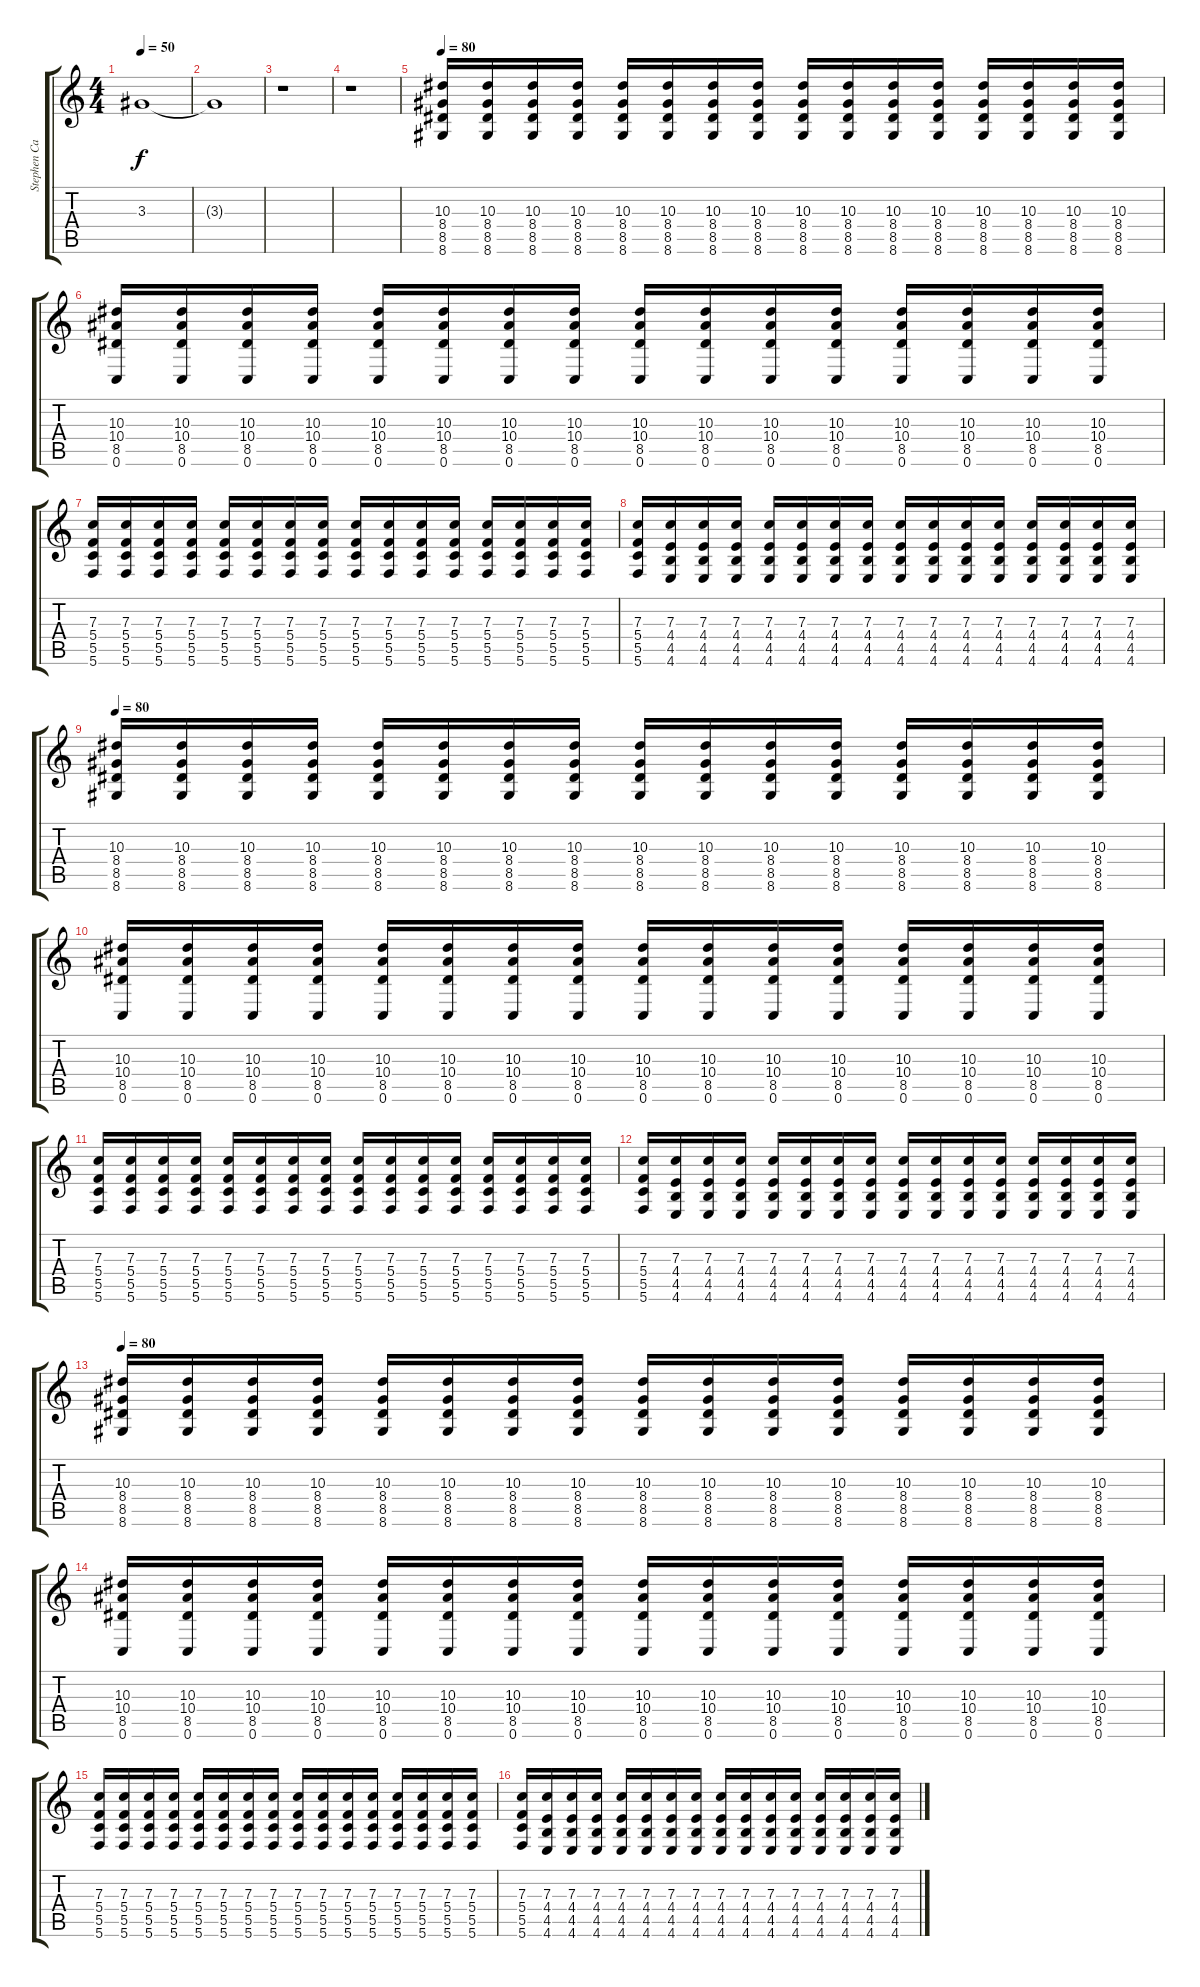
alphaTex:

\track ("Stephen Carpenter" "Stephen Ca") {instrument overdrivenguitar}
\staff {score tabs}
\tuning (D4 A3 F3 C3 G2 C2) {hide}
\ts (4 4)
\tempo 50
\clef g2
\ks c
3.3{t}.1{dy f} |
3.3{t}.1 |
r.1 |
r.1 |
\tempo 80
(10.3 8.4 8.5 8.6).16 (10.3 8.4 8.5 8.6).16 (10.3 8.4 8.5 8.6).16 (10.3 8.4 8.5 8.6).16 (10.3 8.4 8.5 8.6).16 (10.3 8.4 8.5 8.6).16 (10.3 8.4 8.5 8.6).16 (10.3 8.4 8.5 8.6).16 (10.3 8.4 8.5 8.6).16 (10.3 8.4 8.5 8.6).16 (10.3 8.4 8.5 8.6).16 (10.3 8.4 8.5 8.6).16 (10.3 8.4 8.5 8.6).16 (10.3 8.4 8.5 8.6).16 (10.3 8.4 8.5 8.6).16 (10.3 8.4 8.5 8.6).16 |
(10.3 10.4 8.5 0.6).16 (10.3 10.4 8.5 0.6).16 (10.3 10.4 8.5 0.6).16 (10.3 10.4 8.5 0.6).16 (10.3 10.4 8.5 0.6).16 (10.3 10.4 8.5 0.6).16 (10.3 10.4 8.5 0.6).16 (10.3 10.4 8.5 0.6).16 (10.3 10.4 8.5 0.6).16 (10.3 10.4 8.5 0.6).16 (10.3 10.4 8.5 0.6).16 (10.3 10.4 8.5 0.6).16 (10.3 10.4 8.5 0.6).16 (10.3 10.4 8.5 0.6).16 (10.3 10.4 8.5 0.6).16 (10.3 10.4 8.5 0.6).16 |
(7.3 5.4 5.5 5.6).16 (7.3 5.4 5.5 5.6).16 (7.3 5.4 5.5 5.6).16 (7.3 5.4 5.5 5.6).16 (7.3 5.4 5.5 5.6).16 (7.3 5.4 5.5 5.6).16 (7.3 5.4 5.5 5.6).16 (7.3 5.4 5.5 5.6).16 (7.3 5.4 5.5 5.6).16 (7.3 5.4 5.5 5.6).16 (7.3 5.4 5.5 5.6).16 (7.3 5.4 5.5 5.6).16 (7.3 5.4 5.5 5.6).16 (7.3 5.4 5.5 5.6).16 (7.3 5.4 5.5 5.6).16 (7.3 5.4 5.5 5.6).16 |
(7.3 5.4 5.5 5.6).16 (7.3 4.4 4.5 4.6).16 (7.3 4.4 4.5 4.6).16 (7.3 4.4 4.5 4.6).16 (7.3 4.4 4.5 4.6).16 (7.3 4.4 4.5 4.6).16 (7.3 4.4 4.5 4.6).16 (7.3 4.4 4.5 4.6).16 (7.3 4.4 4.5 4.6).16 (7.3 4.4 4.5 4.6).16 (7.3 4.4 4.5 4.6).16 (7.3 4.4 4.5 4.6).16 (7.3 4.4 4.5 4.6).16 (7.3 4.4 4.5 4.6).16 (7.3 4.4 4.5 4.6).16 (7.3 4.4 4.5 4.6).16 |
\tempo 80
(10.3 8.4 8.5 8.6).16 (10.3 8.4 8.5 8.6).16 (10.3 8.4 8.5 8.6).16 (10.3 8.4 8.5 8.6).16 (10.3 8.4 8.5 8.6).16 (10.3 8.4 8.5 8.6).16 (10.3 8.4 8.5 8.6).16 (10.3 8.4 8.5 8.6).16 (10.3 8.4 8.5 8.6).16 (10.3 8.4 8.5 8.6).16 (10.3 8.4 8.5 8.6).16 (10.3 8.4 8.5 8.6).16 (10.3 8.4 8.5 8.6).16 (10.3 8.4 8.5 8.6).16 (10.3 8.4 8.5 8.6).16 (10.3 8.4 8.5 8.6).16 |
(10.3 10.4 8.5 0.6).16 (10.3 10.4 8.5 0.6).16 (10.3 10.4 8.5 0.6).16 (10.3 10.4 8.5 0.6).16 (10.3 10.4 8.5 0.6).16 (10.3 10.4 8.5 0.6).16 (10.3 10.4 8.5 0.6).16 (10.3 10.4 8.5 0.6).16 (10.3 10.4 8.5 0.6).16 (10.3 10.4 8.5 0.6).16 (10.3 10.4 8.5 0.6).16 (10.3 10.4 8.5 0.6).16 (10.3 10.4 8.5 0.6).16 (10.3 10.4 8.5 0.6).16 (10.3 10.4 8.5 0.6).16 (10.3 10.4 8.5 0.6).16 |
(7.3 5.4 5.5 5.6).16 (7.3 5.4 5.5 5.6).16 (7.3 5.4 5.5 5.6).16 (7.3 5.4 5.5 5.6).16 (7.3 5.4 5.5 5.6).16 (7.3 5.4 5.5 5.6).16 (7.3 5.4 5.5 5.6).16 (7.3 5.4 5.5 5.6).16 (7.3 5.4 5.5 5.6).16 (7.3 5.4 5.5 5.6).16 (7.3 5.4 5.5 5.6).16 (7.3 5.4 5.5 5.6).16 (7.3 5.4 5.5 5.6).16 (7.3 5.4 5.5 5.6).16 (7.3 5.4 5.5 5.6).16 (7.3 5.4 5.5 5.6).16 |
(7.3 5.4 5.5 5.6).16 (7.3 4.4 4.5 4.6).16 (7.3 4.4 4.5 4.6).16 (7.3 4.4 4.5 4.6).16 (7.3 4.4 4.5 4.6).16 (7.3 4.4 4.5 4.6).16 (7.3 4.4 4.5 4.6).16 (7.3 4.4 4.5 4.6).16 (7.3 4.4 4.5 4.6).16 (7.3 4.4 4.5 4.6).16 (7.3 4.4 4.5 4.6).16 (7.3 4.4 4.5 4.6).16 (7.3 4.4 4.5 4.6).16 (7.3 4.4 4.5 4.6).16 (7.3 4.4 4.5 4.6).16 (7.3 4.4 4.5 4.6).16 |
\tempo 80
(10.3 8.4 8.5 8.6).16 (10.3 8.4 8.5 8.6).16 (10.3 8.4 8.5 8.6).16 (10.3 8.4 8.5 8.6).16 (10.3 8.4 8.5 8.6).16 (10.3 8.4 8.5 8.6).16 (10.3 8.4 8.5 8.6).16 (10.3 8.4 8.5 8.6).16 (10.3 8.4 8.5 8.6).16 (10.3 8.4 8.5 8.6).16 (10.3 8.4 8.5 8.6).16 (10.3 8.4 8.5 8.6).16 (10.3 8.4 8.5 8.6).16 (10.3 8.4 8.5 8.6).16 (10.3 8.4 8.5 8.6).16 (10.3 8.4 8.5 8.6).16 |
(10.3 10.4 8.5 0.6).16 (10.3 10.4 8.5 0.6).16 (10.3 10.4 8.5 0.6).16 (10.3 10.4 8.5 0.6).16 (10.3 10.4 8.5 0.6).16 (10.3 10.4 8.5 0.6).16 (10.3 10.4 8.5 0.6).16 (10.3 10.4 8.5 0.6).16 (10.3 10.4 8.5 0.6).16 (10.3 10.4 8.5 0.6).16 (10.3 10.4 8.5 0.6).16 (10.3 10.4 8.5 0.6).16 (10.3 10.4 8.5 0.6).16 (10.3 10.4 8.5 0.6).16 (10.3 10.4 8.5 0.6).16 (10.3 10.4 8.5 0.6).16 |
(7.3 5.4 5.5 5.6).16 (7.3 5.4 5.5 5.6).16 (7.3 5.4 5.5 5.6).16 (7.3 5.4 5.5 5.6).16 (7.3 5.4 5.5 5.6).16 (7.3 5.4 5.5 5.6).16 (7.3 5.4 5.5 5.6).16 (7.3 5.4 5.5 5.6).16 (7.3 5.4 5.5 5.6).16 (7.3 5.4 5.5 5.6).16 (7.3 5.4 5.5 5.6).16 (7.3 5.4 5.5 5.6).16 (7.3 5.4 5.5 5.6).16 (7.3 5.4 5.5 5.6).16 (7.3 5.4 5.5 5.6).16 (7.3 5.4 5.5 5.6).16 |
(7.3 5.4 5.5 5.6).16 (7.3 4.4 4.5 4.6).16 (7.3 4.4 4.5 4.6).16 (7.3 4.4 4.5 4.6).16 (7.3 4.4 4.5 4.6).16 (7.3 4.4 4.5 4.6).16 (7.3 4.4 4.5 4.6).16 (7.3 4.4 4.5 4.6).16 (7.3 4.4 4.5 4.6).16 (7.3 4.4 4.5 4.6).16 (7.3 4.4 4.5 4.6).16 (7.3 4.4 4.5 4.6).16 (7.3 4.4 4.5 4.6).16 (7.3 4.4 4.5 4.6).16 (7.3 4.4 4.5 4.6).16 (7.3 4.4 4.5 4.6).16
